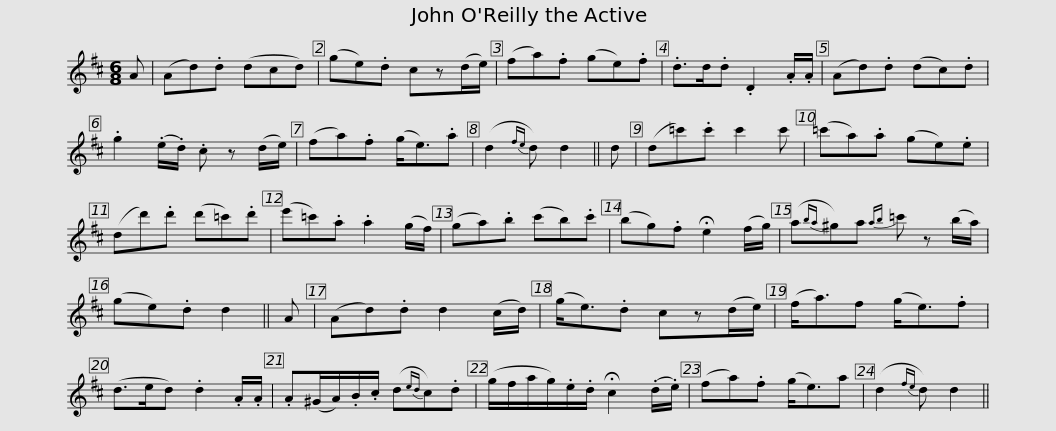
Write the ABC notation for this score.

X:1
L:1/8
M:6/8
I:linebreak $
K:D
V:1 treble
V:1
 A | (Ad).d (dcd) | (ge).d cz(d/e/) | (fa).f (ge).f | .d>d.d .D2 .A/.A/ | %5
 (Ad).d (dc).d | .g2 (.e/.d/) .c z (d/e/) |$ (fa).f (g<e).a | (d2{fe} d) d2 || d | %10
 (d=c').c' c'2 c' | (=c'a).a (ge).e | (dd').d' (d'=c').d' | (e'=c').a .a2 (g/f/) |$ (ga).b (c'b).c' | %15
 (bg).f !fermata!e2 (f/g/) | (a{ba}^g)a{ab} =c' z (b/a/) | (ge).d d2 || A | (Ad).d d2 (c/d/) |$ %20
 (g<e).d cz(d/e/) | (f<a)f (g<e).f | (d>ed) .d2 .A/.A/ | .A(^G/A/).B/.c/ (d{ed}c).d | (g/f/a/g/).e/.d/ !fermata!c2 (.d/.e/) | %25
 (fa).f (g<e)a |$ (d2{fe} d) d2 || %27
